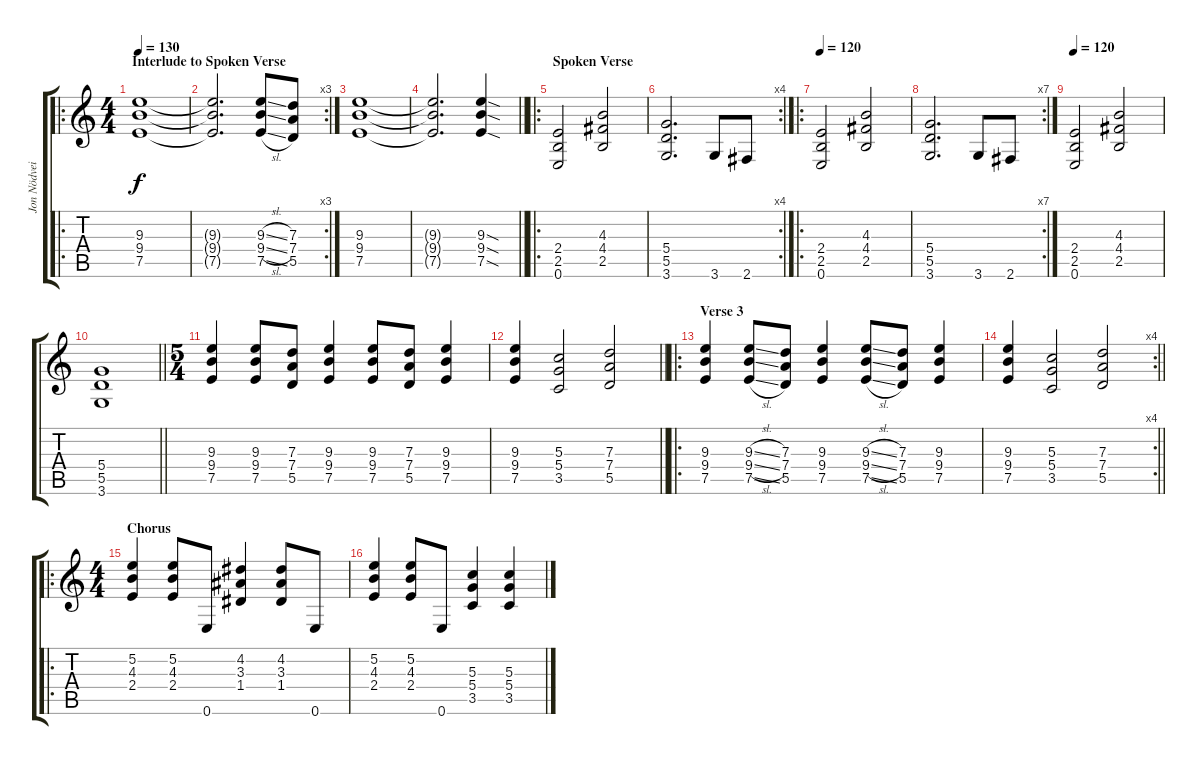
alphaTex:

\track ("Jon Nödveidt" "Jon Nödvei") {instrument distortionguitar}
\staff {score tabs}
\tuning (E4 B3 G3 D3 A2 E2) {hide}
\ro
\ts (4 4)
\section ("" "Interlude to Spoken Verse")
\tempo 130
\clef g2
\ks c
(9.3 9.4 7.5).1{dy f} |
\rc 3
(9.3{t} 9.4{t} 7.5{t}).2{d} (9.3{sl} 9.4{sl} 7.5{sl}).8 (7.3 7.4 5.5).8 |
(9.3 9.4 7.5).1 |
\barLineRight lightlight
(9.3{t} 9.4{t} 7.5{t}).2{d} (9.3{sod} 9.4{sod} 7.5{sod}).4 |
\ro
\section ("" "Spoken Verse")
(2.4 2.5 0.6).2 (4.3 4.4 2.5).2 |
\rc 4
(5.4 5.5 3.6).2{d} 3.6.8 2.6.8 |
\ro
\tempo 120
(2.4 2.5 0.6).2 (4.3 4.4 2.5).2 |
\rc 7
(5.4 5.5 3.6).2{d} 3.6.8 2.6.8 |
\tempo 120
(2.4 2.5 0.6).2 (4.3 4.4 2.5).2 |
\barLineRight lightlight
(5.4 5.5 3.6).1 |
\ts (5 4)
(9.3 9.4 7.5).4 (9.3 9.4 7.5).8 (7.3 7.4 5.5).8 (9.3 9.4 7.5).4 (9.3 9.4 7.5).8 (7.3 7.4 5.5).8 (9.3 9.4 7.5).4 |
\barLineRight lightlight
(9.3 9.4 7.5).4 (5.3 5.4 3.5).2 (7.3 7.4 5.5).2 |
\ro
\section ("" "Verse 3")
(9.3 9.4 7.5).4 (9.3{sl} 9.4{sl} 7.5{sl}).8 (7.3 7.4 5.5).8 (9.3 9.4 7.5).4 (9.3{sl} 9.4{sl} 7.5{sl}).8 (7.3 7.4 5.5).8 (9.3 9.4 7.5).4 |
\rc 4
\barLineRight lightlight
(9.3 9.4 7.5).4 (5.3 5.4 3.5).2 (7.3 7.4 5.5).2 |
\ro
\ts (4 4)
\section ("" "Chorus")
(5.2 4.3 2.4).4 (5.2 4.3 2.4).8 0.6.8 (4.2 3.3 1.4).4 (4.2 3.3 1.4).8 0.6.8 |
(5.2 4.3 2.4).4 (5.2 4.3 2.4).8 0.6.8 (5.3 5.4 3.5).4 (5.3 5.4 3.5).4
